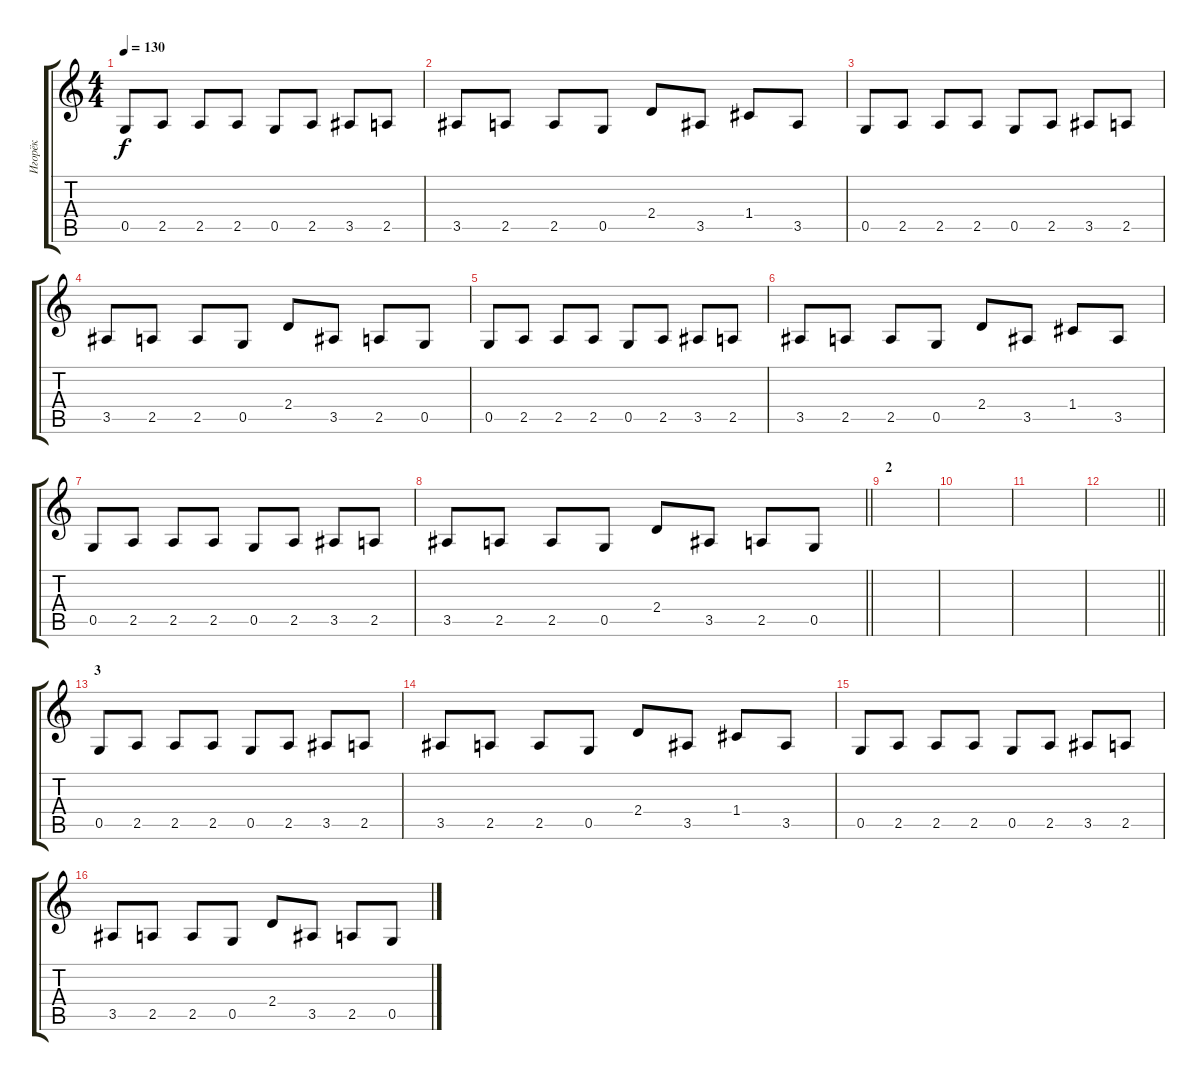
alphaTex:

\track ("Игорёк" "Игорёк") {instrument acousticbass}
\staff {score tabs}
\tuning (D4 A3 F3 C3 G2 C2) {hide}
\ts (4 4)
\tempo 130
\clef g2
\ks c
0.5.8{dy f} 2.5.8 2.5.8 2.5.8 0.5.8 2.5.8 3.5.8 2.5.8 |
3.5.8 2.5.8 2.5.8 0.5.8 2.4.8 3.5.8 1.4.8 3.5.8 |
0.5.8 2.5.8 2.5.8 2.5.8 0.5.8 2.5.8 3.5.8 2.5.8 |
3.5.8 2.5.8 2.5.8 0.5.8 2.4.8 3.5.8 2.5.8 0.5.8 |
0.5.8 2.5.8 2.5.8 2.5.8 0.5.8 2.5.8 3.5.8 2.5.8 |
3.5.8 2.5.8 2.5.8 0.5.8 2.4.8 3.5.8 1.4.8 3.5.8 |
0.5.8 2.5.8 2.5.8 2.5.8 0.5.8 2.5.8 3.5.8 2.5.8 |
\barLineRight lightlight
3.5.8 2.5.8 2.5.8 0.5.8 2.4.8 3.5.8 2.5.8 0.5.8 |
\section ("" "2")
|
|
|
\barLineRight lightlight
|
\section ("" "3")
0.5.8 2.5.8 2.5.8 2.5.8 0.5.8 2.5.8 3.5.8 2.5.8 |
3.5.8 2.5.8 2.5.8 0.5.8 2.4.8 3.5.8 1.4.8 3.5.8 |
0.5.8 2.5.8 2.5.8 2.5.8 0.5.8 2.5.8 3.5.8 2.5.8 |
3.5.8 2.5.8 2.5.8 0.5.8 2.4.8 3.5.8 2.5.8 0.5.8
